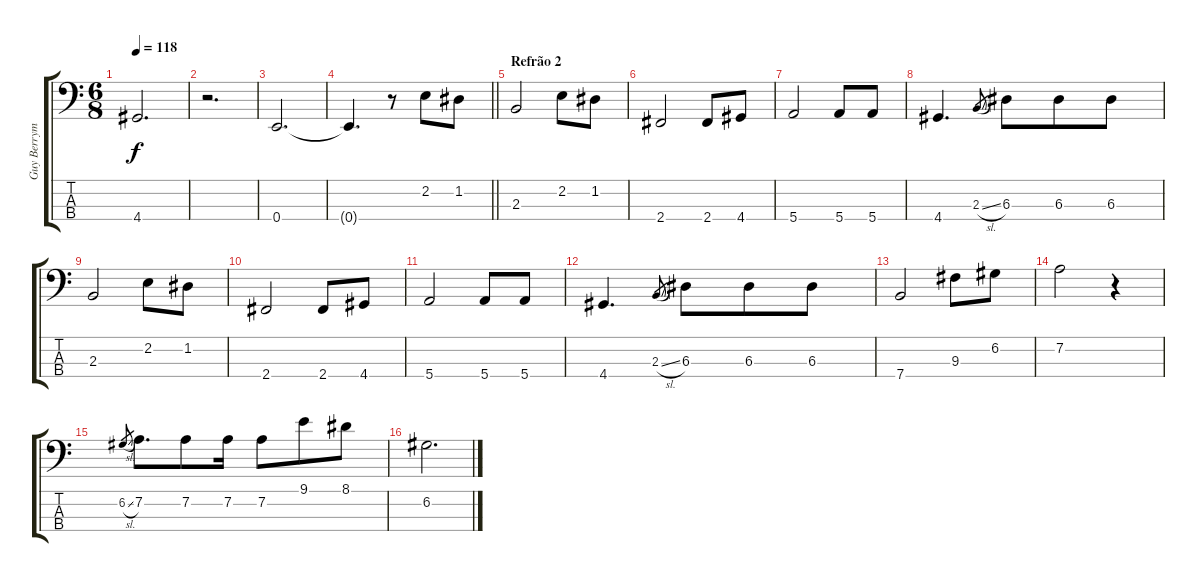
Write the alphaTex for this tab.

\track ("Guy Berryman (baixo)" "Guy Berrym") {instrument electricbasspick}
\staff {score tabs}
\tuning (G2 D2 A1 E1) {hide}
\ts (6 8)
\tempo 118
\clef f4
\ks c
4.4.2{d dy f} |
r.2{d} |
0.4.2{d} |
\barLineRight lightlight
0.4{t}.4{d} r.8 2.2.8 1.2.8 |
\section ("" "Refrão 2")
2.3.2 2.2.8 1.2.8 |
2.4.2 2.4.8 4.4.8 |
5.4.2 5.4.8 5.4.8 |
4.4.4{d} 2.3{sl}.8{gr} 6.3.8 6.3.8 6.3.8 |
2.3.2 2.2.8 1.2.8 |
2.4.2 2.4.8 4.4.8 |
5.4.2 5.4.8 5.4.8 |
4.4.4{d} 2.3{sl}.8{gr} 6.3.8 6.3.8 6.3.8 |
7.4.2 9.3.8 6.2.8 |
7.2.2 r.4 |
6.2{sl}.8{gr} 7.2.8{d} 7.2.8 7.2.16 7.2.8 9.1.8 8.1.8 |
6.2.2{d}
